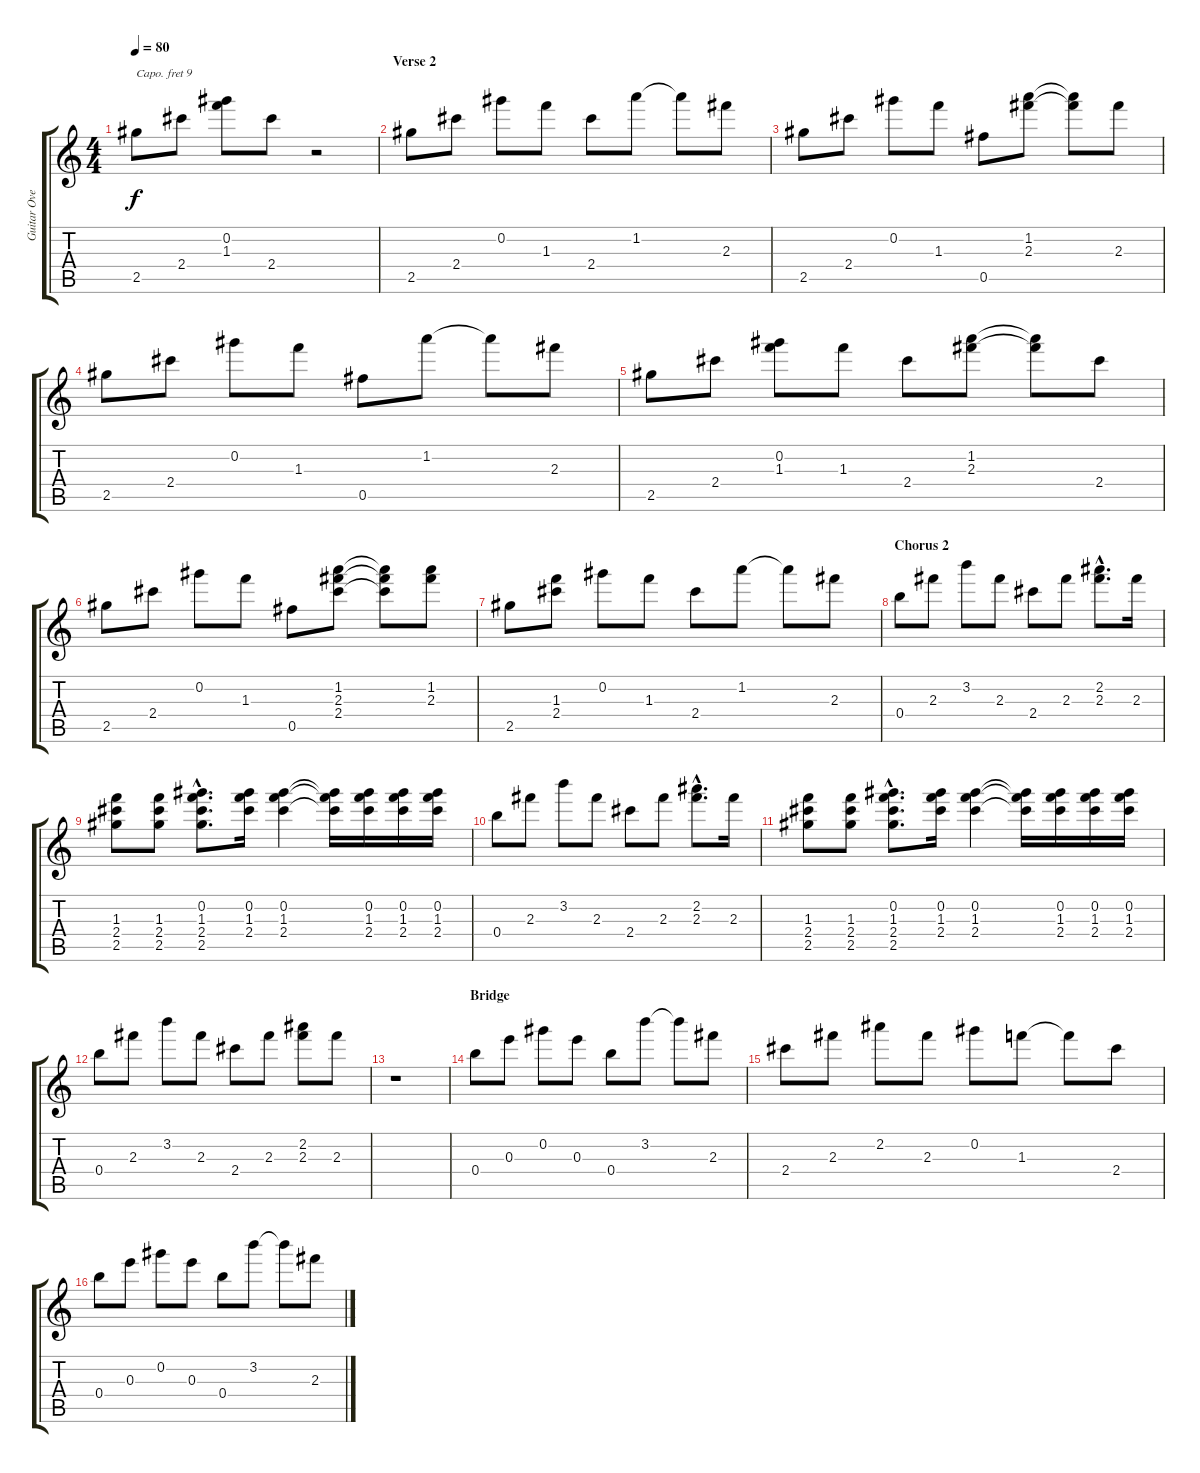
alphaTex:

\track ("Guitar Overdub" "Guitar Ove") {instrument electricguitarjazz}
\staff {score tabs}
\capo 9
\tuning (E5 B4 G4 D4 A3 E3) {hide}
\ts (4 4)
\tempo 80
\clef g2
\ks c
2.5.8{dy f} 2.4.8 (0.2 1.3).8 2.4.8 r.2 |
\section ("" "Verse 2")
2.5.8 2.4.8 0.2.8 1.3.8 2.4.8 1.2.8 1.2{t}.8 2.3.8 |
2.5.8 2.4.8 0.2.8 1.3.8 0.5.8 (1.2 2.3).8 (1.2{t} 2.3{t}).8 2.3.8 |
2.5.8 2.4.8 0.2.8 1.3.8 0.5.8 1.2.8 1.2{t}.8 2.3.8 |
2.5.8 2.4.8 (0.2 1.3).8 1.3.8 2.4.8 (1.2 2.3).8 (1.2{t} 2.3{t}).8 2.4.8 |
2.5.8 2.4.8 0.2.8 1.3.8 0.5.8 (1.2 2.3 2.4).8 (1.2{t} 2.3{t} 2.4{t}).8 (1.2 2.3).8 |
2.5.8 (1.3 2.4).8 0.2.8 1.3.8 2.4.8 1.2.8 1.2{t}.8 2.3.8 |
\section ("" "Chorus 2")
0.4.8 2.3.8 3.2.8 2.3.8 2.4.8 2.3.8 (2.2{hac} 2.3{hac}).8{d} 2.3.16 |
(1.3 2.4 2.5).8 (1.3 2.4 2.5).8 (0.2{hac} 1.3{hac} 2.4{hac} 2.5{hac}).8{d} (0.2 1.3 2.4).16 (0.2 1.3 2.4).4 (0.2{t} 1.3{t} 2.4{t}).16 (0.2 1.3 2.4).16 (0.2 1.3 2.4).16 (0.2 1.3 2.4).16 |
0.4.8 2.3.8 3.2.8 2.3.8 2.4.8 2.3.8 (2.2{hac} 2.3{hac}).8{d} 2.3.16 |
(1.3 2.4 2.5).8 (1.3 2.4 2.5).8 (0.2{hac} 1.3{hac} 2.4{hac} 2.5{hac}).8{d} (0.2 1.3 2.4).16 (0.2 1.3 2.4).4 (0.2{t} 1.3{t} 2.4{t}).16 (0.2 1.3 2.4).16 (0.2 1.3 2.4).16 (0.2 1.3 2.4).16 |
0.4.8 2.3.8 3.2.8 2.3.8 2.4.8 2.3.8 (2.2 2.3).8 2.3.8 |
r.1 |
\section ("" "Bridge")
0.4.8 0.3.8 0.2.8 0.3.8 0.4.8 3.2.8 3.2{t}.8 2.3.8 |
2.4.8 2.3.8 2.2.8 2.3.8 0.2.8 1.3.8 1.3{t}.8 2.4.8 |
0.4.8 0.3.8 0.2.8 0.3.8 0.4.8 3.2.8 3.2{t}.8 2.3.8
